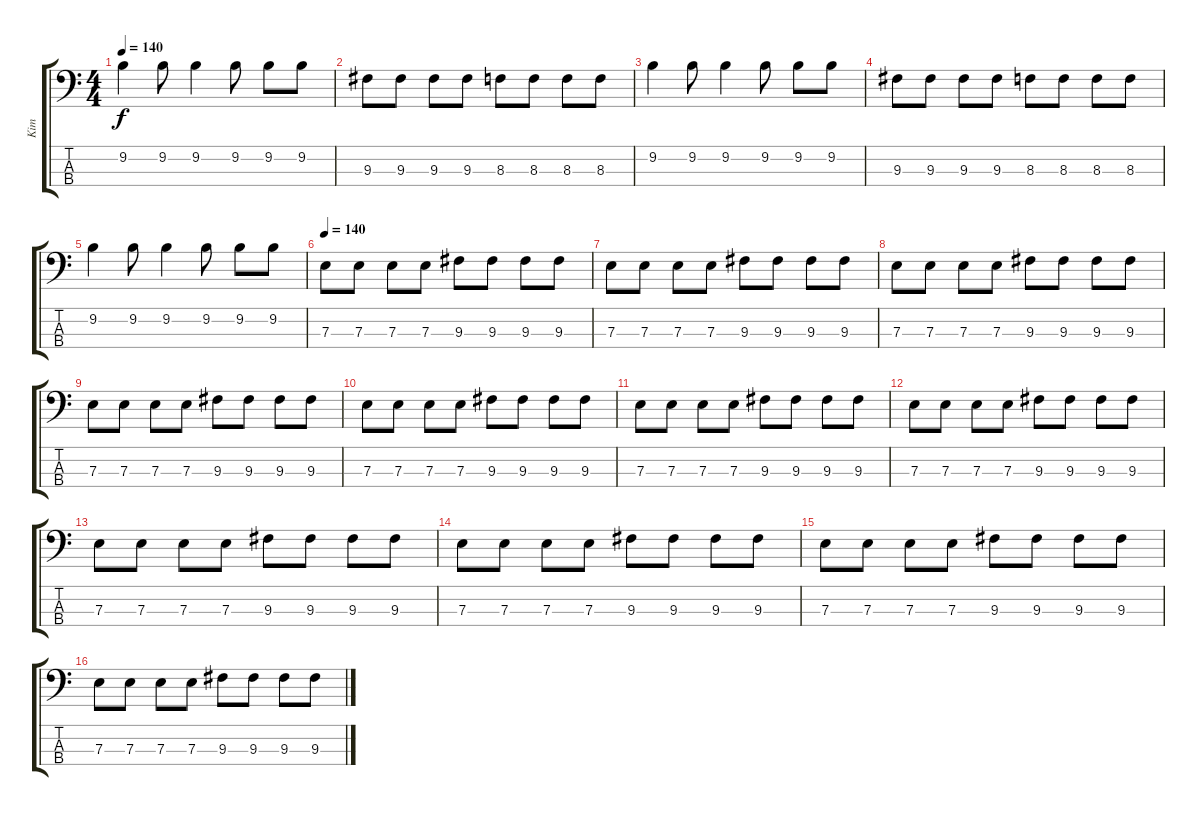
\track ("Kim" "Kim") {instrument electricbasspick}
\staff {score tabs}
\tuning (G2 D2 A1 E1) {hide}
\ts (4 4)
\tempo 140
\clef f4
\ks c
9.2.4{dy f} 9.2.8 9.2.4 9.2.8 9.2.8 9.2.8 |
9.3.8 9.3.8 9.3.8 9.3.8 8.3.8 8.3.8 8.3.8 8.3.8 |
9.2.4 9.2.8 9.2.4 9.2.8 9.2.8 9.2.8 |
9.3.8 9.3.8 9.3.8 9.3.8 8.3.8 8.3.8 8.3.8 8.3.8 |
9.2.4 9.2.8 9.2.4 9.2.8 9.2.8 9.2.8 |
\tempo 140
7.3.8 7.3.8 7.3.8 7.3.8 9.3.8 9.3.8 9.3.8 9.3.8 |
7.3.8 7.3.8 7.3.8 7.3.8 9.3.8 9.3.8 9.3.8 9.3.8 |
7.3.8 7.3.8 7.3.8 7.3.8 9.3.8 9.3.8 9.3.8 9.3.8 |
7.3.8 7.3.8 7.3.8 7.3.8 9.3.8 9.3.8 9.3.8 9.3.8 |
7.3.8 7.3.8 7.3.8 7.3.8 9.3.8 9.3.8 9.3.8 9.3.8 |
7.3.8 7.3.8 7.3.8 7.3.8 9.3.8 9.3.8 9.3.8 9.3.8 |
7.3.8 7.3.8 7.3.8 7.3.8 9.3.8 9.3.8 9.3.8 9.3.8 |
7.3.8 7.3.8 7.3.8 7.3.8 9.3.8 9.3.8 9.3.8 9.3.8 |
7.3.8 7.3.8 7.3.8 7.3.8 9.3.8 9.3.8 9.3.8 9.3.8 |
7.3.8 7.3.8 7.3.8 7.3.8 9.3.8 9.3.8 9.3.8 9.3.8 |
7.3.8 7.3.8 7.3.8 7.3.8 9.3.8 9.3.8 9.3.8 9.3.8
